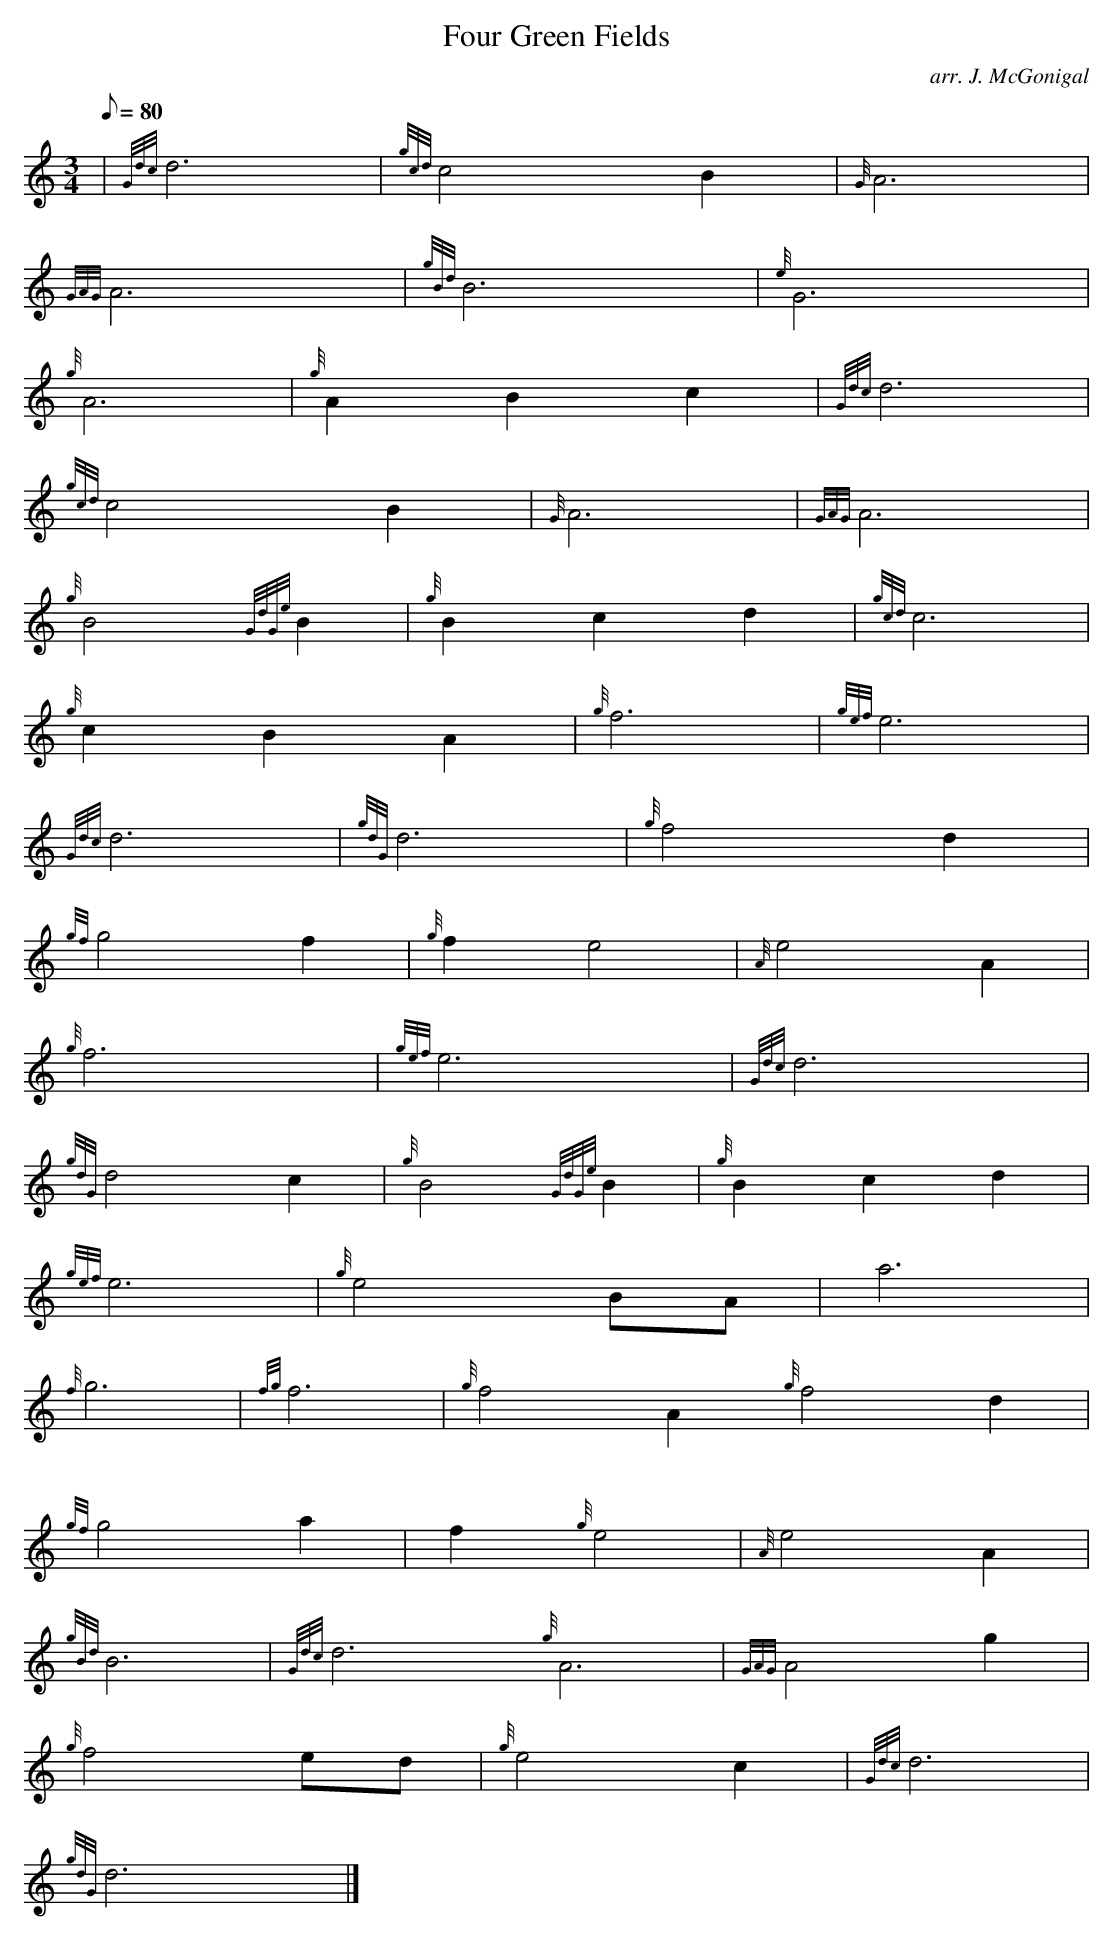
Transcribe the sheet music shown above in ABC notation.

X:1
T:Four Green Fields
M:3/4
L:1/8
Q:80
C:arr. J. McGonigal
K:HP
| {Gdc}d6 | \
{gcd}c4B2 | \
{G}A6 |
{GAG}A6 | \
{gBd}B6 | \
{e}G6 |
{g}A6 | \
{g}A2B2c2 | \
{Gdc}d6 |
{gcd}c4B2 | \
{G}A6 | \
{GAG}A6 |
{g}B4{GdGe}B2 | \
{g}B2c2d2 | \
{gcd}c6 |
{g}c2B2A2 | \
{g}f6 | \
{gef}e6 |
{Gdc}d6 | \
{gdG}d6 | \
{g}f4d2 |
{gf}g4f2 | \
{g}f2e4 | \
{A}e4A2 |
{g}f6 | \
{gef}e6 | \
{Gdc}d6 |
{gdG}d4c2 | \
{g}B4{GdGe}B2 | \
{g}B2c2d2 |
{gef}e6 | \
{g}e4BA | \
a6 |
{f}g6 | \
{fg}f6 | \
{g}f4A2{g}f4d2 |
{gf}g4a2 | \
f2{g}e4 | \
{A}e4A2 |
{gBd}B6 | \
{Gdc}d6{g}A6 | \
{GAG}A4g2 |
{g}f4ed | \
{g}e4c2 | \
{Gdc}d6 |
{gdG}d6|]
